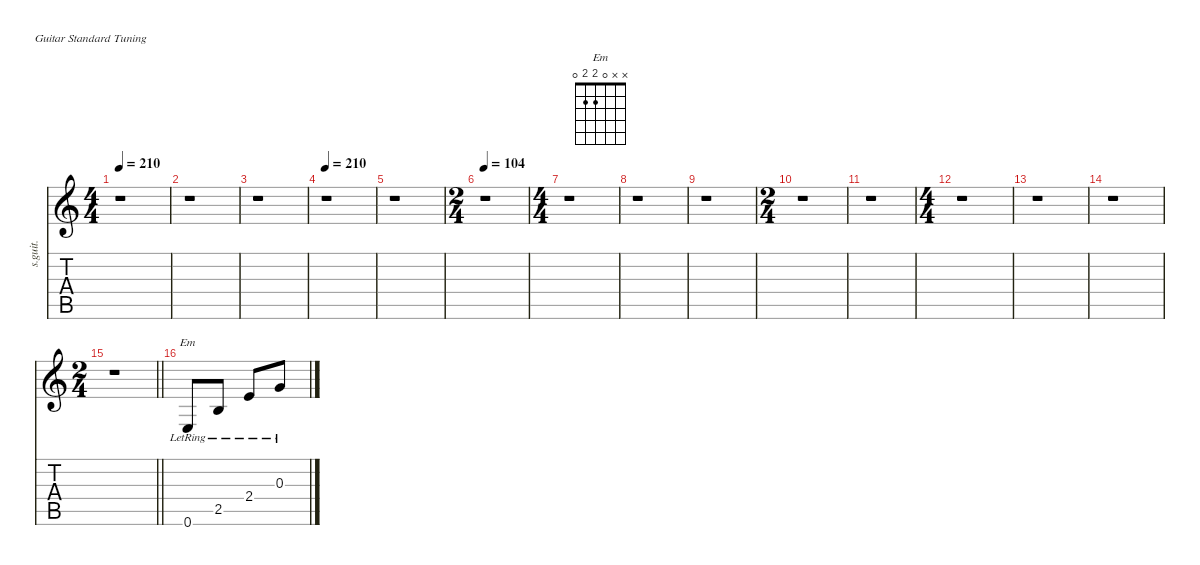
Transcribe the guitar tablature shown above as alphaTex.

\defaultSystemsLayout 4
\hideDynamics
\bracketExtendMode nobrackets
\otherSystemsTrackNameOrientation horizontal
\track ("Extra Guitar" "s.guit.") {instrument acousticguitarsteel}
\staff {score tabs}
\tuning (E4 B3 G3 D3 A2 E2)
\chord ("Em" x x 0 2 2 0)
\ts (4 4)
\tempo 210
\clef g2
\ks c
r.1{dy fff} |
r.1 |
r.1 |
\tempo 210
r.1 |
r.1 |
\ts (2 4)
\beaming (8 2 2 2 2)
\tempo 104
r.1 |
\ts (4 4)
\beaming (8 2 2 2 2)
r.1 |
r.1 |
r.1 |
\ts (2 4)
\beaming (8 2 2 2 2)
r.1 |
r.1 |
\ts (4 4)
\beaming (8 2 2 2 2)
r.1 |
r.1 |
r.1 |
\ts (2 4)
\beaming (8 2 2 2 2)
\barLineRight lightlight
r.1 |
0.6{lr}.8{ch "Em" instrument electricguitarclean} 2.5{lr}.8 2.4{lr}.8 0.3{lr}.8
